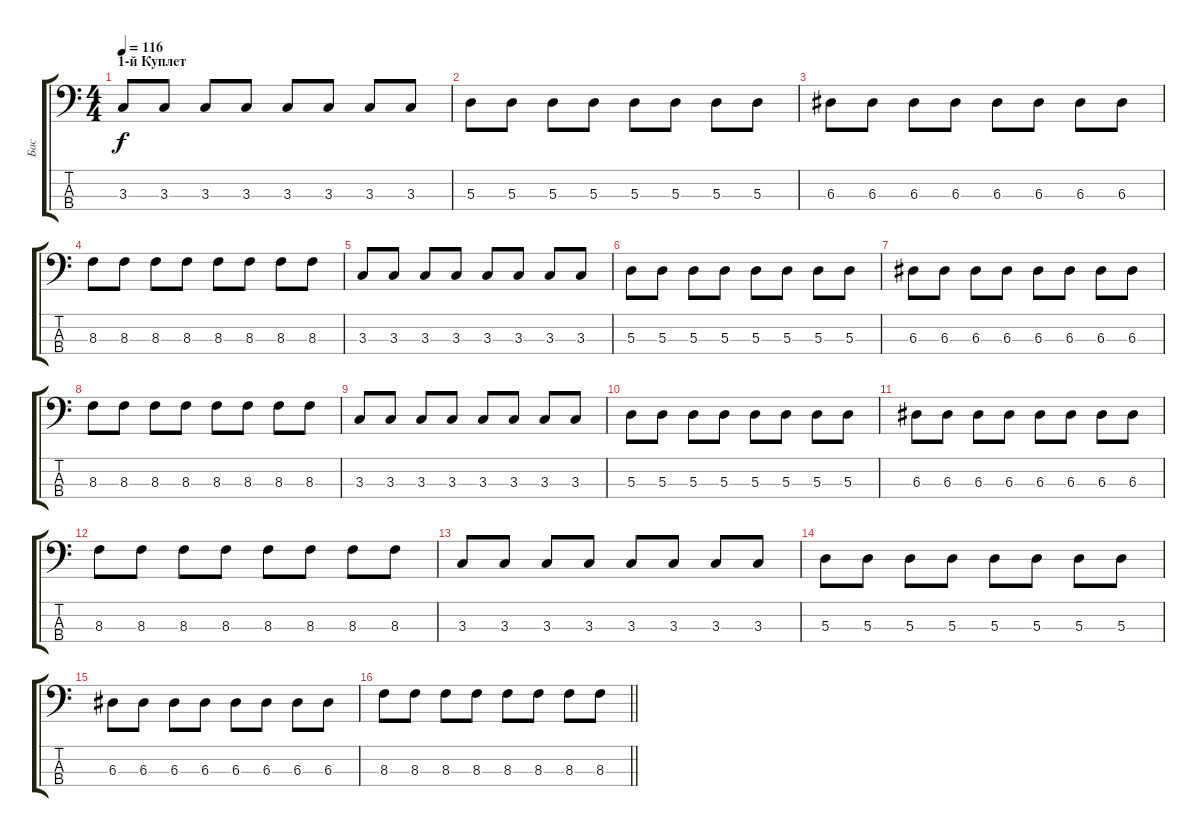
\track ("Бас" "Бас") {instrument electricbassfinger}
\staff {score tabs}
\tuning (G2 D2 A1 E1) {hide}
\ts (4 4)
\section ("" "1-й Куплет")
\tempo 116
\clef f4
\ks c
3.3.8{dy f} 3.3.8 3.3.8 3.3.8 3.3.8 3.3.8 3.3.8 3.3.8 |
5.3.8 5.3.8 5.3.8 5.3.8 5.3.8 5.3.8 5.3.8 5.3.8 |
6.3.8 6.3.8 6.3.8 6.3.8 6.3.8 6.3.8 6.3.8 6.3.8 |
8.3.8 8.3.8 8.3.8 8.3.8 8.3.8 8.3.8 8.3.8 8.3.8 |
3.3.8 3.3.8 3.3.8 3.3.8 3.3.8 3.3.8 3.3.8 3.3.8 |
5.3.8 5.3.8 5.3.8 5.3.8 5.3.8 5.3.8 5.3.8 5.3.8 |
6.3.8 6.3.8 6.3.8 6.3.8 6.3.8 6.3.8 6.3.8 6.3.8 |
8.3.8 8.3.8 8.3.8 8.3.8 8.3.8 8.3.8 8.3.8 8.3.8 |
3.3.8 3.3.8 3.3.8 3.3.8 3.3.8 3.3.8 3.3.8 3.3.8 |
5.3.8 5.3.8 5.3.8 5.3.8 5.3.8 5.3.8 5.3.8 5.3.8 |
6.3.8 6.3.8 6.3.8 6.3.8 6.3.8 6.3.8 6.3.8 6.3.8 |
8.3.8 8.3.8 8.3.8 8.3.8 8.3.8 8.3.8 8.3.8 8.3.8 |
3.3.8 3.3.8 3.3.8 3.3.8 3.3.8 3.3.8 3.3.8 3.3.8 |
5.3.8 5.3.8 5.3.8 5.3.8 5.3.8 5.3.8 5.3.8 5.3.8 |
6.3.8 6.3.8 6.3.8 6.3.8 6.3.8 6.3.8 6.3.8 6.3.8 |
\barLineRight lightlight
8.3.8 8.3.8 8.3.8 8.3.8 8.3.8 8.3.8 8.3.8 8.3.8
